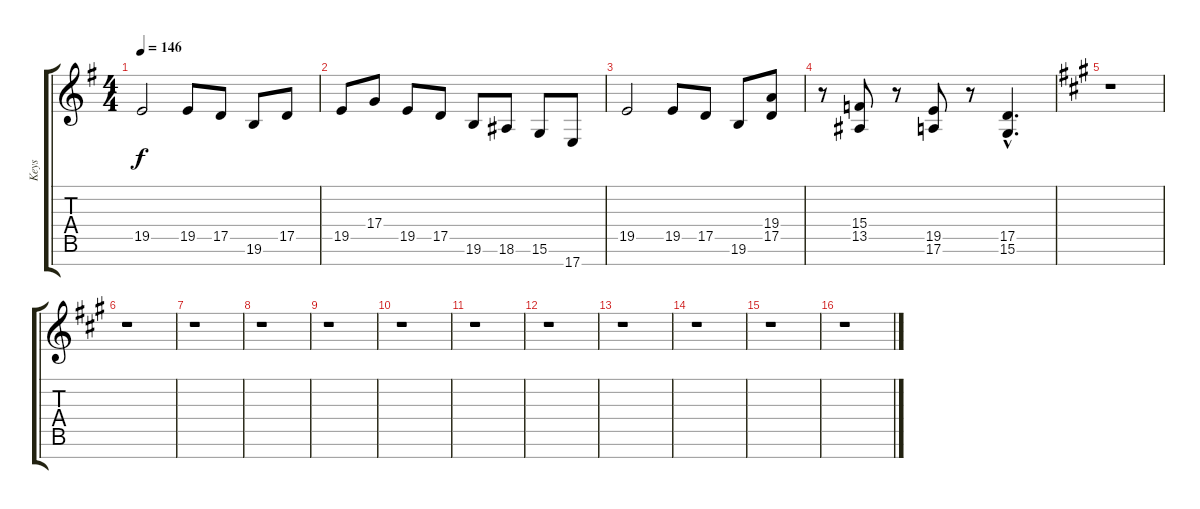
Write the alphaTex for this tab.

\track ("Keys" "Keys") {instrument stringensemble1}
\staff {score tabs}
\tuning (E4 B3 G3 D3 A2 E2 B1) {hide}
\ts (4 4)
\tempo 146
\clef g2
\ks g
19.5.2{dy f} 19.5.8 17.5.8 19.6.8 17.5.8 |
19.5.8 17.4.8 19.5.8 17.5.8 19.6.8 18.6.8 15.6.8 17.7.8 |
19.5.2 19.5.8 17.5.8 19.6.8 (19.4 17.5).8 |
r.8 (15.4 13.5).8 r.8 (19.5 17.6).8 r.8 (17.5{hac} 15.6{hac}).4{d} |
\ks a
r.1 |
r.1 |
r.1 |
r.1 |
r.1 |
r.1 |
r.1 |
r.1 |
r.1 |
r.1 |
r.1 |
r.1
